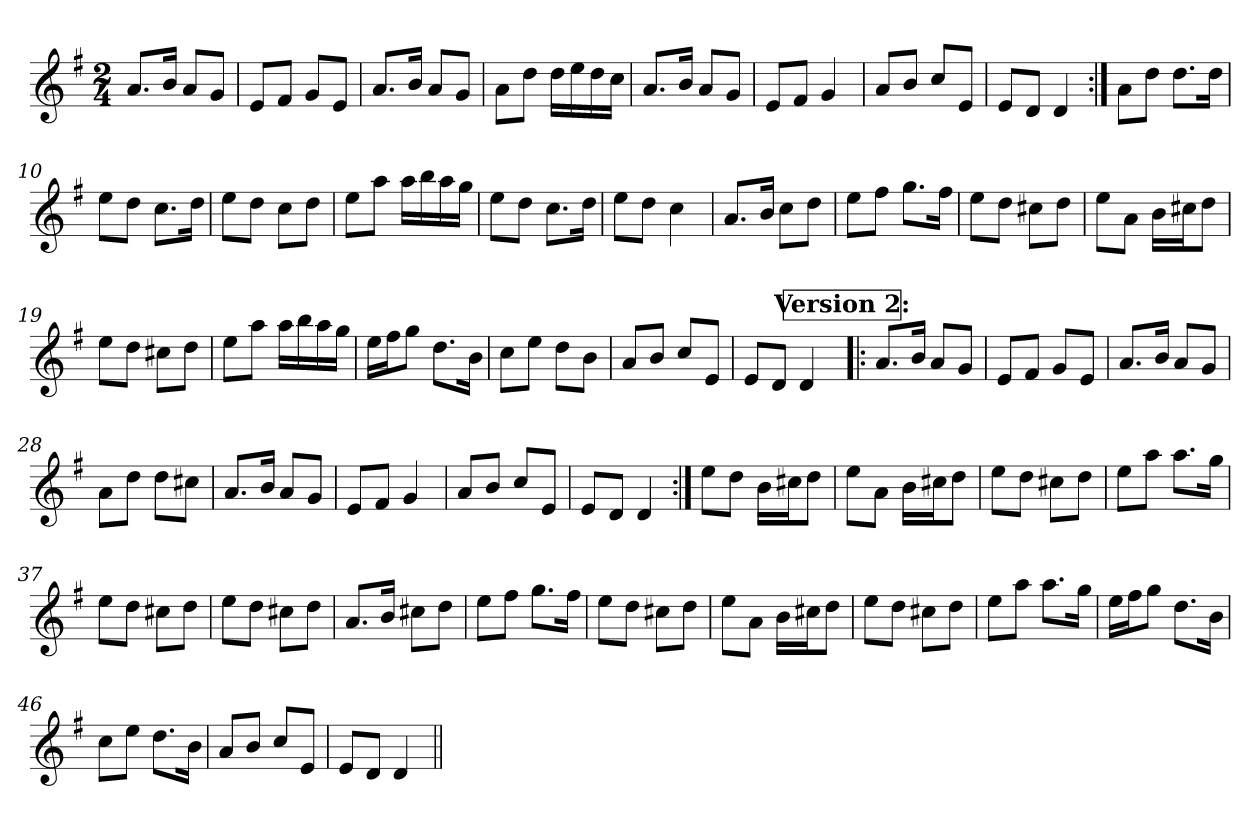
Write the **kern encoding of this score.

**kern
*part1
*staff1
*clefG2
*k[f#]
*M2/4
=1
8.a/L
16b/Jk
8a/L
8g/J
=2
8e/L
8f#/J
8g/L
8e/J
=3
8.a/L
16b/Jk
8a/L
8g/J
=4
8a\L
8dd\J
16dd\LL
16ee\
16dd\
16cc\JJ
=5
8.a/L
16b/Jk
8a/L
8g/J
=6
8e/L
8f#/J
4g/
=7
8a/L
8b/J
8cc/L
8e/J
=8
8e/L
8d/J
4d/
=9:|!
8a\L
8dd\J
8.dd\L
16dd\Jk
=10
8ee\L
8dd\J
8.cc\L
16dd\Jk
!!LO:LB:g=z
=11
8ee\L
8dd\J
8cc\L
8dd\J
=12
8ee\L
8aa\J
16aa\LL
16bb\
16aa\
16gg\JJ
=13
8ee\L
8dd\J
8.cc\L
16dd\Jk
=14
8ee\L
8dd\J
4cc\
=15
8.a/L
16b/Jk
8cc\L
8dd\J
=16
8ee\L
8ff#\J
8.gg\L
16ff#\Jk
=17
8ee\L
8dd\J
8cc#X\L
8dd\J
=18
8ee\L
8a\J
16b\LL
16cc#X\J
8dd\J
=19
8ee\L
8dd\J
8cc#X\L
8dd\J
!!LO:LB:g=z
=20
8ee\L
8aa\J
16aa\LL
16bb\
16aa\
16gg\JJ
=21
16ee\LL
16ff#\J
8gg\J
8.dd\L
16b\Jk
=22
8cc\L
8ee\J
8dd\L
8b\J
=23
8a/L
8b/J
8cc/L
8e/J
=24
8e/L
8d/J
4d/
!!LO:REH:place=s1:a:B:fs=14:t=Version 2&colon;
=25!|:
8.a/L
16b/Jk
8a/L
8g/J
=26
8e/L
8f#/J
8g/L
8e/J
=27
8.a/L
16b/Jk
8a/L
8g/J
=28
8a\L
8dd\J
8dd\L
8cc#X\J
!!LO:LB:g=z
=29
8.a/L
16b/Jk
8a/L
8g/J
=30
8e/L
8f#/J
4g/
=31
8a/L
8b/J
8cc/L
8e/J
=32
8e/L
8d/J
4d/
=33:|!
8ee\L
8dd\J
16b\LL
16cc#X\J
8dd\J
=34
8ee\L
8a\J
16b\LL
16cc#X\J
8dd\J
=35
8ee\L
8dd\J
8cc#X\L
8dd\J
=36
8ee\L
8aa\J
8.aa\L
16gg\Jk
=37
8ee\L
8dd\J
8cc#X\L
8dd\J
!!LO:LB:g=z
=38
8ee\L
8dd\J
8cc#X\L
8dd\J
=39
8.a/L
16b/Jk
8cc#X\L
8dd\J
=40
8ee\L
8ff#\J
8.gg\L
16ff#\Jk
=41
8ee\L
8dd\J
8cc#X\L
8dd\J
=42
8ee\L
8a\J
16b\LL
16cc#X\J
8dd\J
=43
8ee\L
8dd\J
8cc#X\L
8dd\J
=44
8ee\L
8aa\J
8.aa\L
16gg\Jk
=45
16ee\LL
16ff#\J
8gg\J
8.dd\L
16b\Jk
=46
8cc\L
8ee\J
8.dd\L
16b\Jk
!!LO:LB:g=z
=47
8a/L
8b/J
8cc/L
8e/J
=48
8e/L
8d/J
4d/
=||
*-
